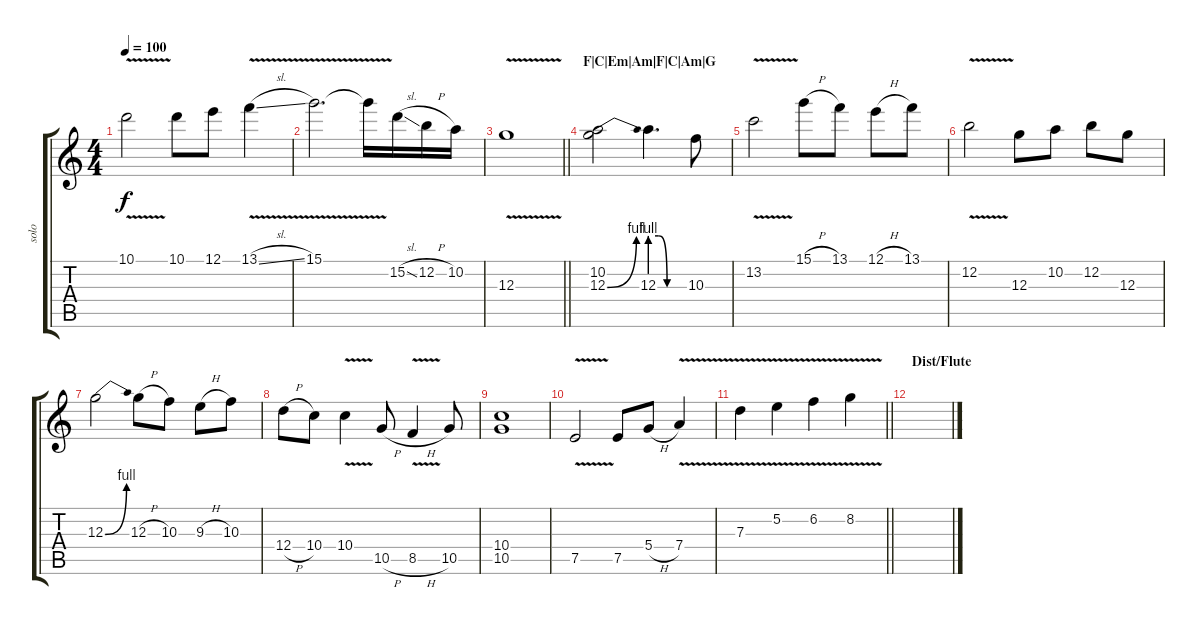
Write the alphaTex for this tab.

\track ("solo" "solo") {instrument overdrivenguitar}
\staff {score tabs}
\tuning (E4 B3 G3 D3 A2 E2) {hide}
\ts (4 4)
\tempo 100
\clef g2
\ks c
10.1{v}.2{dy f} 10.1.8 12.1.8 13.1{v sl}.4 |
15.1{v}.2{d} 15.1{t}.16 15.2{sl}.16 12.2{h}.16 10.2.16 |
\barLineRight lightlight
12.3{v}.1 |
\section ("" "F|C|Em|Am|F|C|Am|G")
(10.2 12.3{be (bend 0 0 60 4)}).2 12.3{be (custom 0 4 15 4 30 0 60 0)}.4{d} 10.3.8 |
13.2{v}.2 15.1{h}.8 13.1.8 12.1{h}.8 13.1.8 |
12.2{v}.2 12.3.8 10.2.8 12.2.8 12.3.8 |
12.3{be (bend 0 0 60 4)}.2 12.3{h}.8 10.3.8 9.3{h}.8 10.3.8 |
12.4{h}.8 10.4.8 10.4{v}.4 10.5{h}.8 8.5{v h}.4 10.5.8 |
(10.4 10.5).1 |
7.5{v}.2 7.5.8 5.4{h}.8 7.4{v}.4 |
\barLineRight lightlight
7.3{v}.4 5.2{v}.4 6.2{v}.4 8.2{v}.4 |
\section ("" "Dist/Flute")
